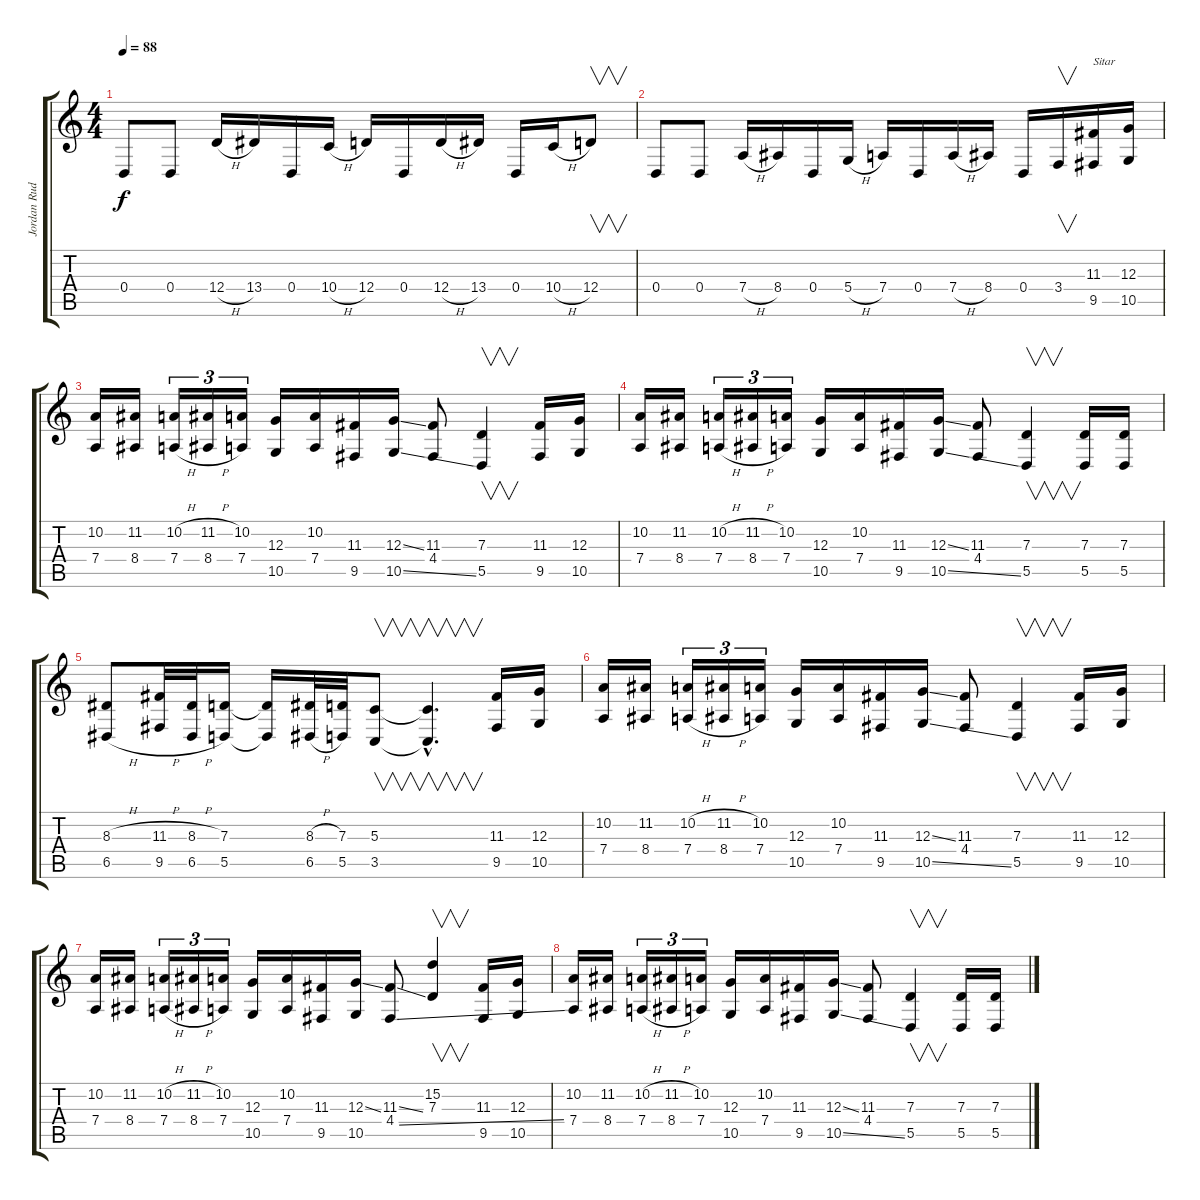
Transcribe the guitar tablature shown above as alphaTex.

\track ("Jordan Rudess - Keyboard" "Jordan Rud") {instrument sitar}
\staff {score tabs}
\tuning (E4 B3 G3 D3 A2 E2) {hide}
\ts (4 4)
\tempo 88
\clef g2
\ks c
0.4.8{dy f} 0.4.8 12.4{h}.16 13.4.16 0.4.16 10.4{h}.16 12.4.16 0.4.16 12.4{h}.16 13.4.16 0.4.16 10.4{h}.16 12.4.8{v} |
0.4.8 0.4.8 7.4{h}.16 8.4.16 0.4.16 5.4{h}.16 7.4.16 0.4.16 7.4{h}.16 8.4.16 0.4.16 3.4.16{v} (11.3 9.5).16{txt "Sitar" instrument sitar} (12.3 10.5).16 |
(10.2 7.4).16 (11.2 8.4).16 (10.2{h} 7.4{h}).16{tu (3 2)} (11.2{h} 8.4{h}).16{tu (3 2)} (10.2 7.4).16{tu (3 2)} (12.3 10.5).16 (10.2 7.4).16 (11.3 9.5).16 (12.3{ss} 10.5{ss}).16 (11.3 4.4).8 (7.3 5.5).4{v} (11.3 9.5).16 (12.3 10.5).16 |
(10.2 7.4).16 (11.2 8.4).16 (10.2{h} 7.4{h}).16{tu (3 2)} (11.2{h} 8.4{h}).16{tu (3 2)} (10.2 7.4).16{tu (3 2)} (12.3 10.5).16 (10.2 7.4).16 (11.3 9.5).16 (12.3{ss} 10.5{ss}).16 (11.3 4.4).8 (7.3 5.5).4{v} (7.3 5.5).16 (7.3 5.5).16 |
(8.3{h} 6.5{h}).8 (11.3{h} 9.5{h}).32 (8.3{h} 6.5{h}).32 (7.3 5.5).16 (7.3{t} 5.5{t}).16 (8.3{h} 6.5{h}).32 (7.3 5.5).32 (5.3 3.5).8{v} (5.3{hac t} 3.5{hac t}).4{v d} (11.3 9.5).16 (12.3 10.5).16 |
(10.2 7.4).16 (11.2 8.4).16 (10.2{h} 7.4{h}).16{tu (3 2)} (11.2{h} 8.4{h}).16{tu (3 2)} (10.2 7.4).16{tu (3 2)} (12.3 10.5).16 (10.2 7.4).16 (11.3 9.5).16 (12.3{ss} 10.5{ss}).16 (11.3 4.4).8 (7.3 5.5).4{v} (11.3 9.5).16 (12.3 10.5).16 |
(10.2 7.4).16 (11.2 8.4).16 (10.2{h} 7.4{h}).16{tu (3 2)} (11.2{h} 8.4{h}).16{tu (3 2)} (10.2 7.4).16{tu (3 2)} (12.3 10.5).16 (10.2 7.4).16 (11.3 9.5).16 (12.3{ss} 10.5).16 (11.3{ss} 4.4{ss}).8 (15.2 7.3).4{v} (11.3 9.5).16 (12.3 10.5).16 |
(10.2 7.4).16 (11.2 8.4).16 (10.2{h} 7.4{h}).16{tu (3 2)} (11.2{h} 8.4{h}).16{tu (3 2)} (10.2 7.4).16{tu (3 2)} (12.3 10.5).16 (10.2 7.4).16 (11.3 9.5).16 (12.3{ss} 10.5{ss}).16 (11.3 4.4).8 (7.3 5.5).4{v} (7.3 5.5).16 (7.3 5.5).16
